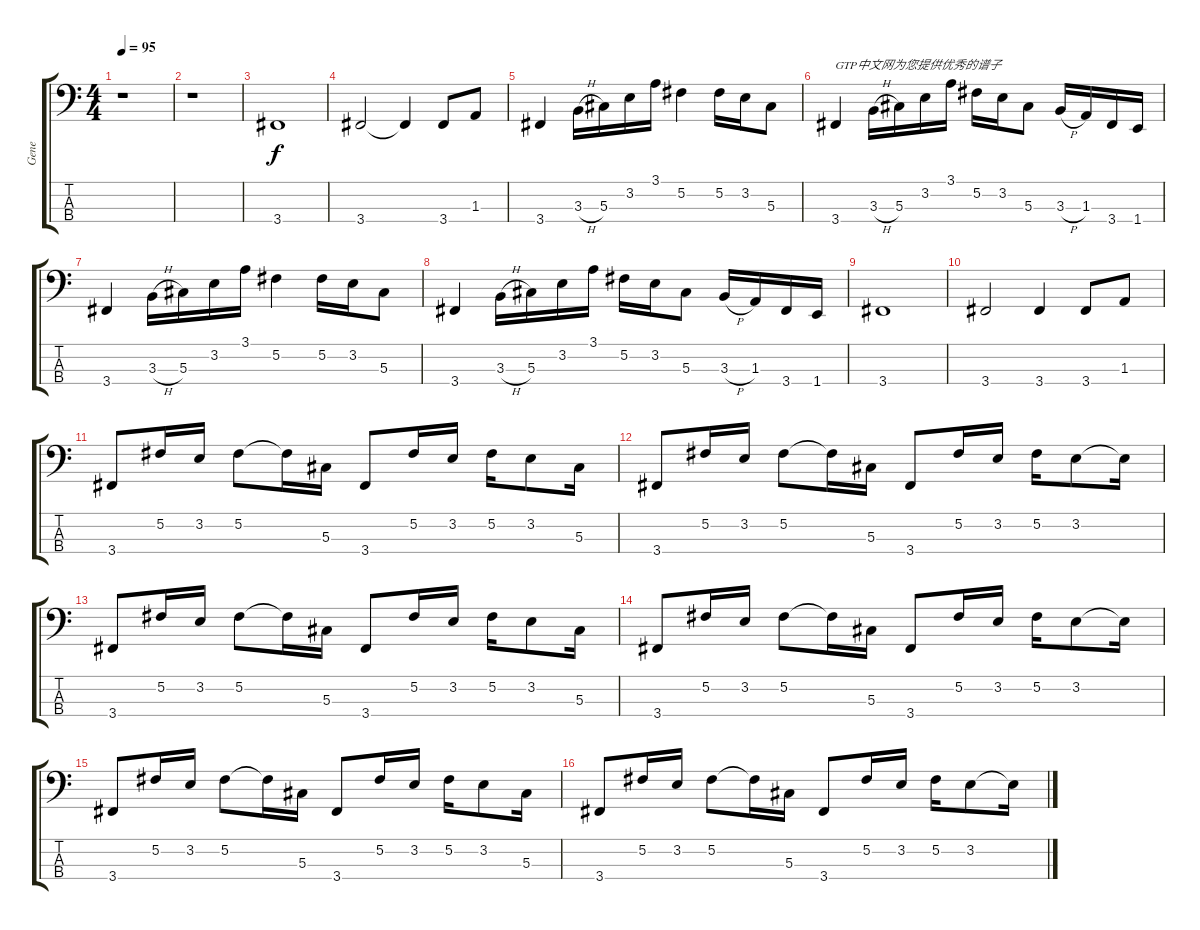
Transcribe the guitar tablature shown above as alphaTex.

\track ("Gene" "Gene") {instrument electricbasspick}
\staff {score tabs}
\tuning (Gb2 Db2 Ab1 Eb1) {hide}
\ts (4 4)
\tempo 95
\clef f4
\ks c
r.1{dy f instrument electricbasspick} |
r.1 |
3.4.1 |
3.4.2 3.4{t}.4 3.4.8 1.3.8 |
3.4.4 3.3{h}.16 5.3.16 3.2.16 3.1.16 5.2.4 5.2.16 3.2.16 5.3.8 |
3.4.4{txt "GTP中文网为您提供优秀的谱子"} 3.3{h}.16 5.3.16 3.2.16 3.1.16 5.2.16 3.2.16 5.3.8 3.3{h}.16 1.3.16 3.4.16 1.4.16 |
3.4.4 3.3{h}.16 5.3.16 3.2.16 3.1.16 5.2.4 5.2.16 3.2.16 5.3.8 |
3.4.4 3.3{h}.16 5.3.16 3.2.16 3.1.16 5.2.16 3.2.16 5.3.8 3.3{h}.16 1.3.16 3.4.16 1.4.16 |
3.4.1 |
3.4.2 3.4.4 3.4.8 1.3.8 |
3.4.8 5.2.16 3.2.16 5.2.8 5.2{t}.16 5.3.16 3.4.8 5.2.16 3.2.16 5.2.16 3.2.8 5.3.16 |
3.4.8 5.2.16 3.2.16 5.2.8 5.2{t}.16 5.3.16 3.4.8 5.2.16 3.2.16 5.2.16 3.2.8 3.2{t}.16 |
3.4.8 5.2.16 3.2.16 5.2.8 5.2{t}.16 5.3.16 3.4.8 5.2.16 3.2.16 5.2.16 3.2.8 5.3.16 |
3.4.8 5.2.16 3.2.16 5.2.8 5.2{t}.16 5.3.16 3.4.8 5.2.16 3.2.16 5.2.16 3.2.8 3.2{t}.16 |
3.4.8 5.2.16 3.2.16 5.2.8 5.2{t}.16 5.3.16 3.4.8 5.2.16 3.2.16 5.2.16 3.2.8 5.3.16 |
3.4.8 5.2.16 3.2.16 5.2.8 5.2{t}.16 5.3.16 3.4.8 5.2.16 3.2.16 5.2.16 3.2.8 3.2{t}.16
